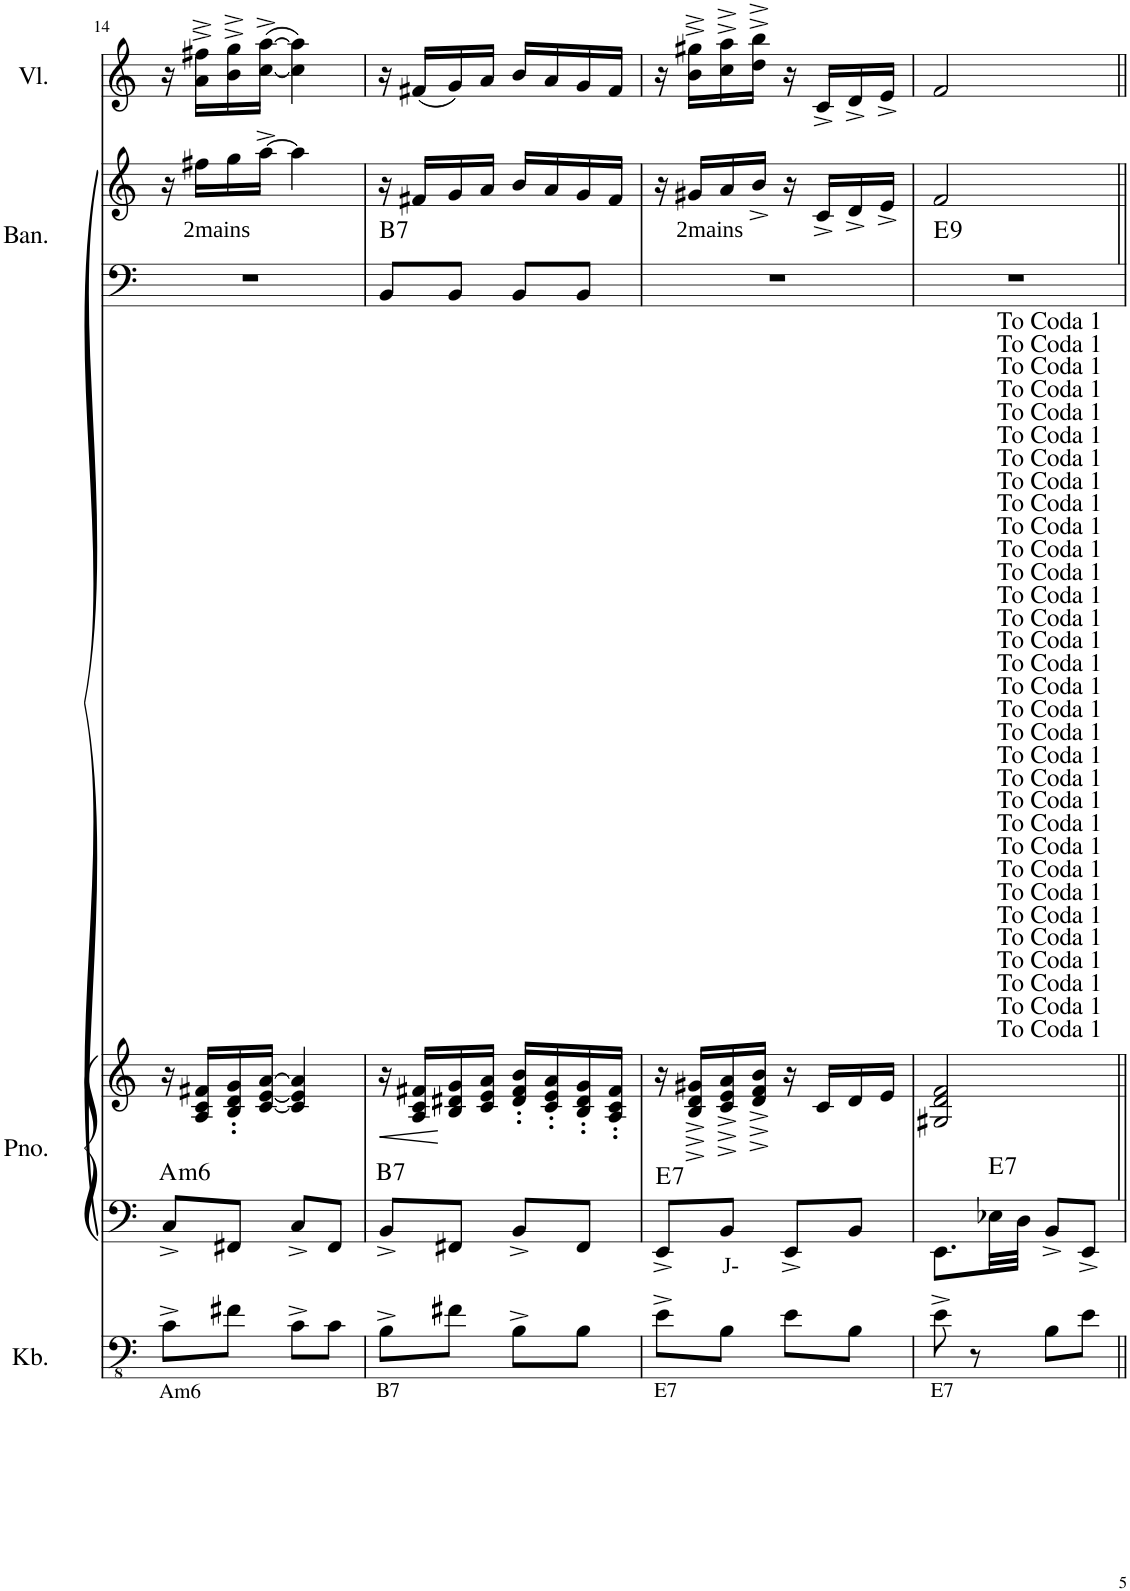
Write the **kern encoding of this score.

**kern	**kern	**text	**harte	**kern	**dynam	**kern	**harte	**kern	**text	**kern
*part6	*part5	*part5	*part5	*part4	*part4	*part3	*part3	*part2	*part2	*part1
*staff6	*staff5	*staff5	*	*staff4	*staff4	*staff3	*	*staff2	*staff2	*staff1
*I"Kontrabass	*I"Piano	*	*	*I"Piano	*	*I"Bandoneon	*	*I"Bandoneon	*	*I"Violine
*I'Kb.	*I'Pno.	*	*	*I'Pno.	*	*I'Ban.	*	*I'Ban.	*	*I'Vl.
!!LO:PB:g=z
*clefFv4	*clefF4	*	*	*clefG2	*	*clefF4	*	*clefG2	*	*clefG2
*Trd7c12	*	*	*	*	*	*	*	*	*	*
*k[]	*k[]	*	*	*k[]	*	*k[]	*	*k[]	*	*k[]
*M4/8	*M4/8	*	*	*M4/8	*	*M4/8	*	*M4/8	*	*M4/8
=14	=14	=14	=14	=14	=14	=14	=14	=14	=14	=14
!LO:TX:b:t=Am6	!	!	!LO:H:kt=m6	!	!	!	!	!	!	!
8C^\L	8C^/L	.	A:min6	16r	.	2r	.	16r	.	16r
!	!	!	!	!	!	!	!	!	!LO:LY:b	!
.	.	.	.	16A/ 16c/ 16f#X/LL	.	.	.	16ff#X\LL	2mains	16a\^ 16ff#X\^LL
8F#X\J	8FF#X/J	.	.	16B/' 16d/' 16g/'	.	.	.	16gg\	.	16b\^ 16gg\^
.	.	.	.	[16c/ [16e/ [16a/JJ	.	.	.	[16aa^\JJ	.	([16cc\^ [16aa\^JJ
8C^\L	8C^/L	.	.	4c/] 4e/] 4a/]	.	.	.	4aa\]	.	4cc\] 4aa\])
8C\J	8FF#/J	.	.	.	.	.	.	.	.	.
=15	=15	=15	=15	=15	=15	=15	=15	=15	=15	=15
!LO:TX:b:t=B7	!	!	!	!	!	!	!	!	!	!
!	!	!	!LO:H:kt=7	!	!LO:HP:b	!	!LO:H:kt=7	!	!	!
8BB^\L	8BB^/L	.	B:7	16r	<	8BB/L	B:7	16r	.	16r
.	.	.	.	16A/ 16c/ 16f#X/LL	.	.	.	16f#X/LL	.	(16f#X/LL
8F#X\J	8FF#X/J	.	.	16B/ 16d#X/ 16g/	[	8BB/J	.	16g/	.	16g/)
.	.	.	.	16c/ 16e/ 16a/JJ	.	.	.	16a/JJ	.	16a/JJ
8BB^\L	8BB^/L	.	.	16d#/' 16f#/' 16b/'LL	.	8BB/L	.	16b/LL	.	16b/LL
.	.	.	.	16c/' 16e/' 16a/'	.	.	.	16a/	.	16a/
8BB\J	8FF#/J	.	.	16B/' 16d#/' 16g/'	.	8BB/J	.	16g/	.	16g/
.	.	.	.	16A/' 16c/' 16f#/'JJ	.	.	.	16f#/JJ	.	16f#/JJ
=16	=16	=16	=16	=16	=16	=16	=16	=16	=16	=16
!LO:TX:b:t=E7	!	!	!LO:H:kt=7	!	!	!	!	!	!	!
8E^\L	8EE^/L	.	E:7	16r	.	2r	.	16r	.	16r
!	!	!	!	!	!	!	!	!	!LO:LY:b	!
.	.	.	.	16B/^ 16d/^ 16g#X/^LL	.	.	.	16g#X/LL	2mains	16b\^ 16gg#X\^LL
!	!	!LO:LY:b	!	!	!	!	!	!	!	!
8BB\J	8BB/J	J-	.	16c/^ 16e/^ 16a/^	.	.	.	16a/	.	16cc\^ 16aa\^
.	.	.	.	16d/^ 16f/^ 16b/^JJ	.	.	.	16b^/JJ	.	16dd\^ 16bb\^JJ
8E\L	8EE^/L	.	.	16r	.	.	.	16r	.	16r
.	.	.	.	16c/LL	.	.	.	16c^/LL	.	16c^/LL
8BB\J	8BB/J	.	.	16d/	.	.	.	16d^/	.	16d^/
.	.	.	.	16e/JJ	.	.	.	16e^/JJ	.	16e^/JJ
=17	=17	=17	=17	=17	=17	=17	=17	=17	=17	=17
!LO:TX:b:t=E7	!	!	!	!	!	!	!LO:H:kt=9	!	!	!
8E^\	8.EE\L	.	.	2G#X/ 2d/ 2f/	.	2r	E:9	2f/	.	2f/
8r	.	.	.	.	.	.	.	.	.	.
!	!	!	!LO:H:kt=7	!	!	!	!	!	!	!
.	32E-X\LL	.	E:7	.	.	.	.	.	.	.
.	32D\JJJ	.	.	.	.	.	.	.	.	.
8BB\L	8BB^/L	.	.	.	.	.	.	.	.	.
8E\J	8EE^/J	.	.	.	.	.	.	.	.	.
=||	=||	=||	=||	=||	=||	=||	=||	=||	=||	=||
*-	*-	*-	*-	*-	*-	*-	*-	*-	*-	*-
